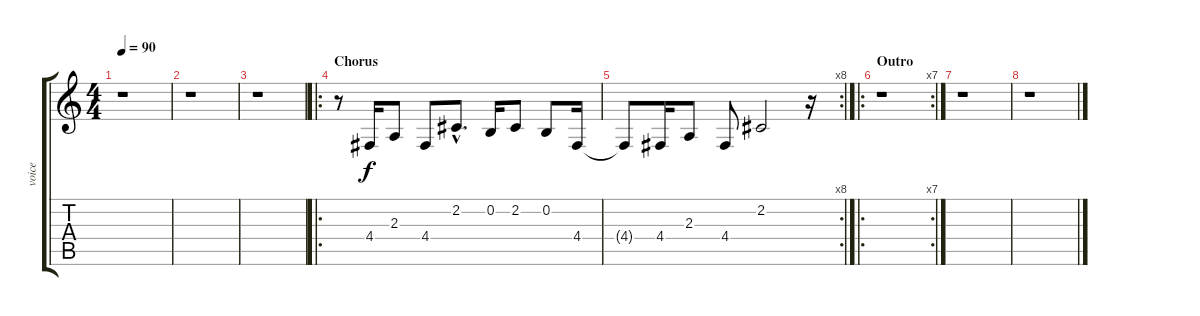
\track ("voice" "voice") {instrument altosax}
\staff {score tabs}
\tuning (E4 B3 G3 D3 A2 E2) {hide}
\ts (4 4)
\tempo 90
\clef g2
\ks c
r.1{dy f} |
r.1 |
r.1 |
\ro
\section ("" "Chorus")
r.8 4.4.16 2.3.8 4.4.8 2.2{hac}.8{d} 0.2.16 2.2.8 0.2.8 4.4.16 |
\rc 8
4.4{t}.8 4.4.16 2.3.8 4.4.8 2.2.2 r.16 |
\ro
\rc 7
\section ("" "Outro")
r.1 |
r.1 |
r.1
